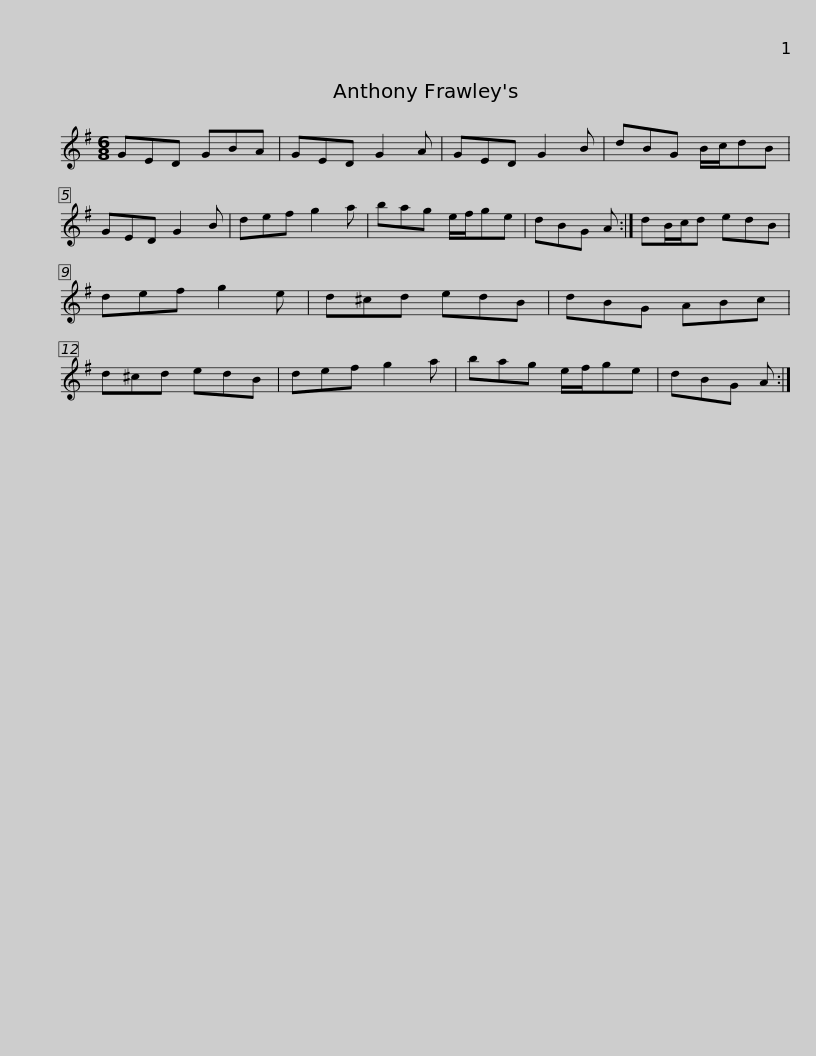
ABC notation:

X:1
L:1/8
M:6/8
I:linebreak $
K:G
V:1 treble
V:1
 GED GBA | GED G2 A | GED G2 B | dBG B/c/dB | GED G2 B | %5
 def g2 a | bag e/f/ge |$ dBG A :| dB/c/d edB | def g2 e | %10
 d^cd edB | dBG ABc | d^cd edB | def g2 a |$ bag e/f/ge | %15
 dBG A :| %16
